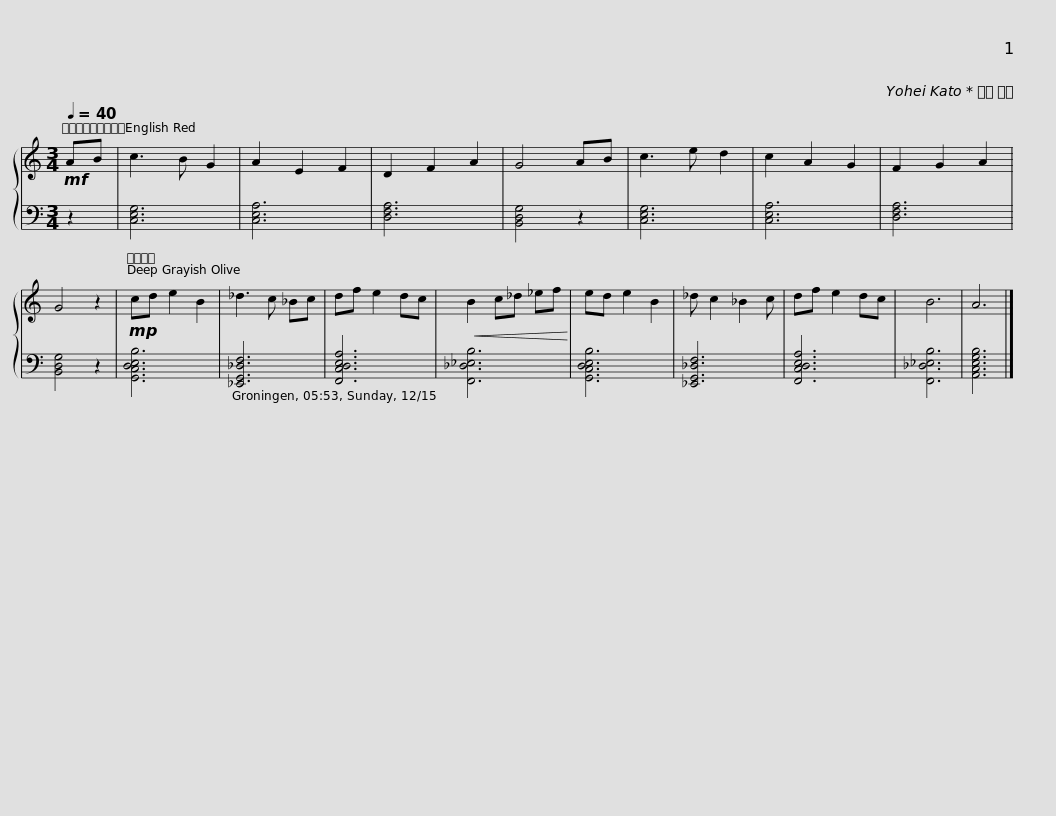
X:1
%%score { 1 | 2 }
L:1/8
Q:1/4=40
M:3/4
I:linebreak $
K:C
V:1 treble
V:2 bass
V:1
!mf! AB | c3 B G2 | A2 E2 F2 | D2 F2 A2 | G4 AB | %5
 c3 e d2 | c2 A2 G2 | F2 G2 A2 | G4 z2 |!mp! cd e2 B2 |$ %10
 _d3 c _Bc | df e2 dc |!<(! B2 c_d _ef!<)! | ed e2 B2 | _d c2 _B2 c | %15
 df e2 dc | B6 | A6 |] %18
V:2
 z2 | [C,E,G,]6 | [C,E,A,]6 | [D,F,A,]6 | [B,,D,G,]4 z2 | %5
 [C,E,G,]6 | [C,E,A,]6 | [D,F,A,]6 | [B,,D,G,]4 z2 | [G,,C,D,E,B,]6 |$ %10
 [_E,,G,,_D,F,]6 | [F,,C,D,E,A,]6 | [F,,_D,_E,B,]6 | [G,,C,D,E,B,]6 | [_E,,G,,_D,F,]6 | %15
 [F,,C,D,E,A,]6 | [F,,_D,_E,B,]6 | [A,,C,E,G,B,]6 |] %18
